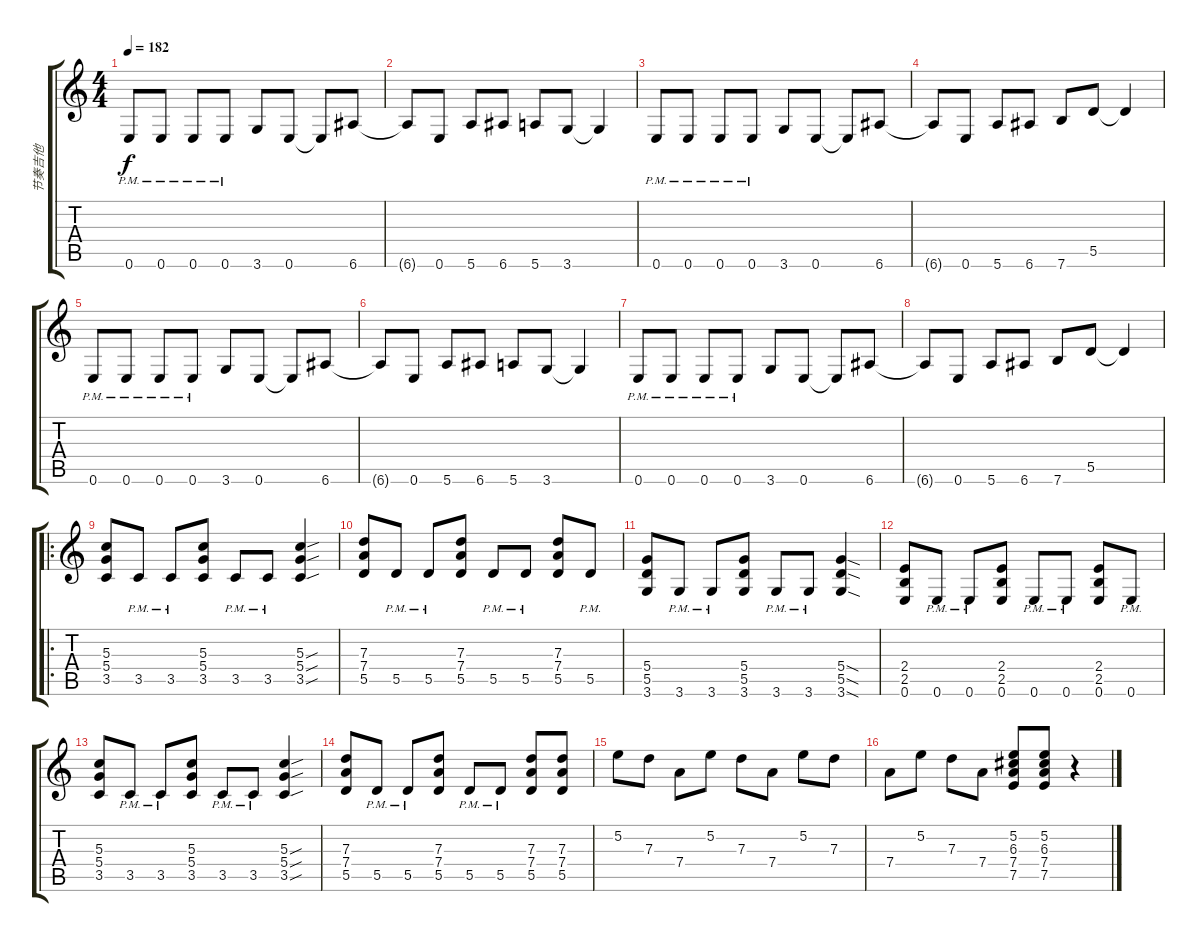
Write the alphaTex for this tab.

\track ("节奏吉他" "节奏吉他") {instrument overdrivenguitar}
\staff {score tabs}
\tuning (E4 B3 G3 D3 A2 E2) {hide}
\ts (4 4)
\tempo 182
\clef g2
\ks c
0.6{pm}.8{dy f instrument overdrivenguitar} 0.6{pm}.8 0.6{pm}.8 0.6{pm}.8 3.6.8 0.6.8 0.6{t}.8 6.6.8 |
6.6{t}.8 0.6.8 5.6.8 6.6.8 5.6.8 3.6.8 3.6{t}.4 |
0.6{pm}.8 0.6{pm}.8 0.6{pm}.8 0.6{pm}.8 3.6.8 0.6.8 0.6{t}.8 6.6.8 |
6.6{t}.8 0.6.8 5.6.8 6.6.8 7.6.8 5.5.8 5.5{t}.4 |
0.6{pm}.8 0.6{pm}.8 0.6{pm}.8 0.6{pm}.8 3.6.8 0.6.8 0.6{t}.8 6.6.8 |
6.6{t}.8 0.6.8 5.6.8 6.6.8 5.6.8 3.6.8 3.6{t}.4 |
0.6{pm}.8 0.6{pm}.8 0.6{pm}.8 0.6{pm}.8 3.6.8 0.6.8 0.6{t}.8 6.6.8 |
6.6{t}.8 0.6.8 5.6.8 6.6.8 7.6.8 5.5.8 5.5{t}.4 |
\ro
(5.3 5.4 3.5).8 3.5{pm}.8 3.5{pm}.8 (5.3 5.4 3.5).8 3.5{pm}.8 3.5{pm}.8 (5.3{sou} 5.4{sou} 3.5{sou}).4 |
(7.3 7.4 5.5).8 5.5{pm}.8 5.5{pm}.8 (7.3 7.4 5.5).8 5.5{pm}.8 5.5{pm}.8 (7.3 7.4 5.5).8 5.5{pm}.8 |
(5.4 5.5 3.6).8 3.6{pm}.8 3.6{pm}.8 (5.4 5.5 3.6).8 3.6{pm}.8 3.6{pm}.8 (5.4{sod} 5.5{sod} 3.6{sod}).4 |
(2.4 2.5 0.6).8 0.6{pm}.8 0.6{pm}.8 (2.4 2.5 0.6).8 0.6{pm}.8 0.6{pm}.8 (2.4 2.5 0.6).8 0.6{pm}.8 |
(5.3 5.4 3.5).8 3.5{pm}.8 3.5{pm}.8 (5.3 5.4 3.5).8 3.5{pm}.8 3.5{pm}.8 (5.3{sou} 5.4{sou} 3.5{sou}).4 |
(7.3 7.4 5.5).8 5.5{pm}.8 5.5{pm}.8 (7.3 7.4 5.5).8 5.5{pm}.8 5.5{pm}.8 (7.3 7.4 5.5).8 (7.3 7.4 5.5).8 |
5.2.8 7.3.8 7.4.8 5.2.8 7.3.8 7.4.8 5.2.8 7.3.8 |
7.4.8 5.2.8 7.3.8 7.4.8 (5.2 6.3 7.4 7.5).8 (5.2 6.3 7.4 7.5).8 r.4
